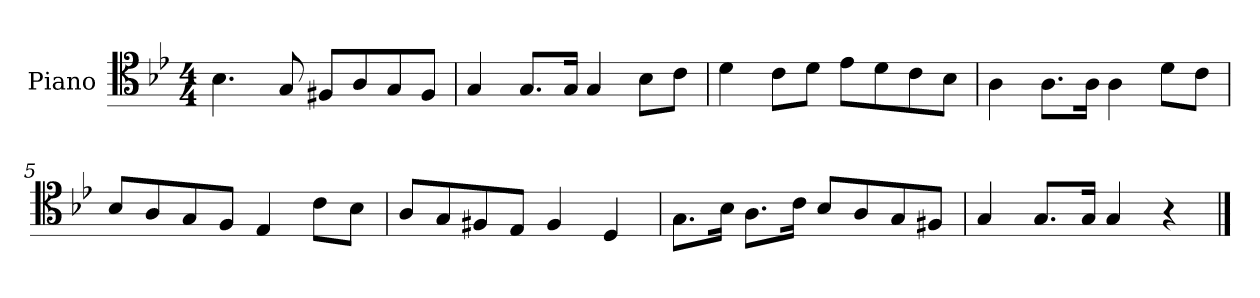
**kern
*part1
*staff1
*I"Piano
*I'Pno
*clefC4
*k[b-e-]
*g:
*M4/4
=1
4.B-\
8G/
8F#X/L
8A/
8G/
8F#/J
=2
4G/
8.G/L
16G/Jk
4G/
8B-\L
8c\J
=3
4d\
8c\L
8d\J
8e-\L
8d\
8c\
8B-\J
=4
4A\
8.A\L
16A\Jk
4A\
8d\L
8c\J
=5
8B-/L
8A/
8G/
8F/J
4E-/
8c\L
8B-\J
=6
8A/L
8G/
8F#X/
8E-/J
4F#/
4D/
=7
8.G\L
16B-\Jk
8.A\L
16c\Jk
8B-/L
8A/
8G/
8F#X/J
=8
4G/
8.G/L
16G/Jk
4G/
4r
==
*-
